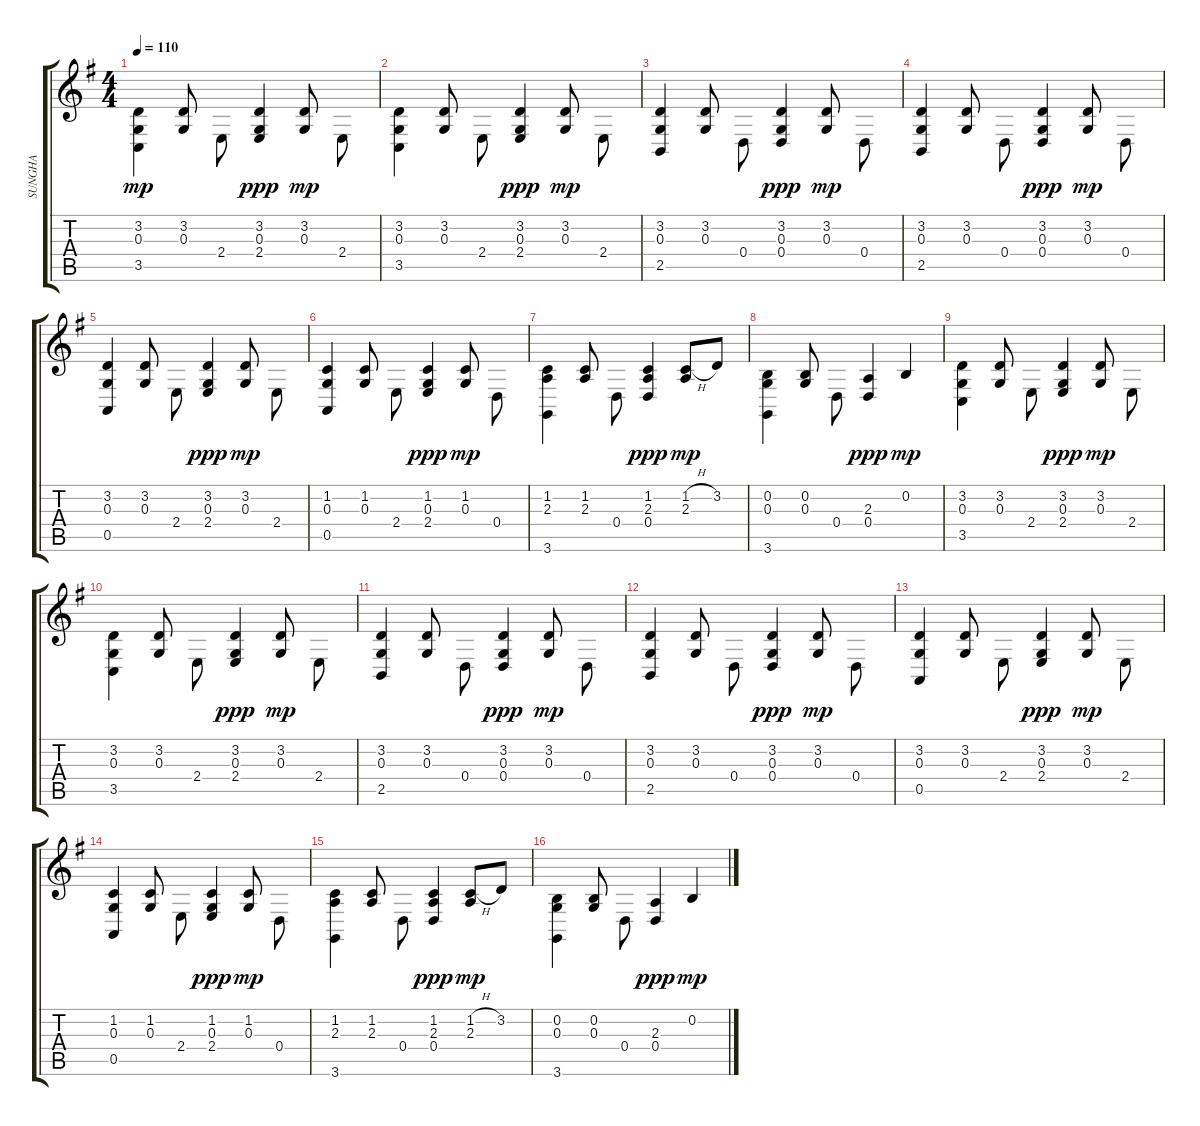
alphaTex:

\track ("SUNGHA" "SUNGHA") {instrument acousticgrandpiano}
\staff {score tabs}
\tuning (E4 B3 G3 D3 A2 E2) {hide}
\ts (4 4)
\tempo 110
\clef g2
\ks g
(3.2 0.3 3.5).4{dy mp instrument acousticgrandpiano beam Down beam split} (3.2 0.3).8{beam Up beam split} 2.4.8{beam Down beam split} (3.2 0.3 2.4).4{dy ppp beam Up} (3.2 0.3).8{dy mp beam Up beam split} 2.4.8{beam Down} |
(3.2 0.3 3.5).4{beam Down beam split} (3.2 0.3).8{beam Up beam split} 2.4.8{beam Down beam split} (3.2 0.3 2.4).4{dy ppp beam Up} (3.2 0.3).8{dy mp beam Up beam split} 2.4.8{beam Down} |
(3.2 0.3 2.5).4{beam Up} (3.2 0.3).8{beam Up beam split} 0.4.8{beam Down beam split} (3.2 0.3 0.4).4{dy ppp beam Up} (3.2 0.3).8{dy mp beam Up beam split} 0.4.8{beam Down} |
(3.2 0.3 2.5).4{beam Up} (3.2 0.3).8{beam Up beam split} 0.4.8{beam Down beam split} (3.2 0.3 0.4).4{dy ppp beam Up} (3.2 0.3).8{dy mp beam Up beam split} 0.4.8{beam Down} |
(3.2 0.3 0.5).4{beam Up} (3.2 0.3).8{beam Up beam split} 2.4.8{beam Down beam split} (3.2 0.3 2.4).4{dy ppp beam Up} (3.2 0.3).8{dy mp beam Up beam split} 2.4.8{beam Down} |
(1.2 0.3 0.5).4{beam Up} (1.2 0.3).8{beam Up beam split} 2.4.8{beam Down beam split} (1.2 0.3 2.4).4{dy ppp beam Up} (1.2 0.3).8{dy mp beam Up beam split} 0.4.8{beam Down} |
(1.2 2.3 3.6).4{beam Down beam split} (1.2 2.3).8{beam Up beam split} 0.4.8{beam Down beam split} (1.2 2.3 0.4).4{dy ppp beam Up} (1.2{h} 2.3).8{dy mp beam Up} 3.2.8{beam Up} |
(0.2 0.3 3.6).4{beam Down beam split} (0.2 0.3).8{beam Up beam split} 0.4.8{beam Down beam split} (2.3 0.4).4{dy ppp beam Up} 0.2.4{dy mp beam Up} |
(3.2 0.3 3.5).4{beam Down beam split} (3.2 0.3).8{beam Up beam split} 2.4.8{beam Down beam split} (3.2 0.3 2.4).4{dy ppp beam Up} (3.2 0.3).8{dy mp beam Up beam split} 2.4.8{beam Down} |
(3.2 0.3 3.5).4{beam Down beam split} (3.2 0.3).8{beam Up beam split} 2.4.8{beam Down beam split} (3.2 0.3 2.4).4{dy ppp beam Up} (3.2 0.3).8{dy mp beam Up beam split} 2.4.8{beam Down} |
(3.2 0.3 2.5).4{beam Up} (3.2 0.3).8{beam Up beam split} 0.4.8{beam Down beam split} (3.2 0.3 0.4).4{dy ppp beam Up} (3.2 0.3).8{dy mp beam Up beam split} 0.4.8{beam Down} |
(3.2 0.3 2.5).4{beam Up} (3.2 0.3).8{beam Up beam split} 0.4.8{beam Down beam split} (3.2 0.3 0.4).4{dy ppp beam Up} (3.2 0.3).8{dy mp beam Up beam split} 0.4.8{beam Down} |
(3.2 0.3 0.5).4{beam Up} (3.2 0.3).8{beam Up beam split} 2.4.8{beam Down beam split} (3.2 0.3 2.4).4{dy ppp beam Up} (3.2 0.3).8{dy mp beam Up beam split} 2.4.8{beam Down} |
(1.2 0.3 0.5).4{beam Up} (1.2 0.3).8{beam Up beam split} 2.4.8{beam Down beam split} (1.2 0.3 2.4).4{dy ppp beam Up} (1.2 0.3).8{dy mp beam Up beam split} 0.4.8{beam Down} |
(1.2 2.3 3.6).4{beam Down beam split} (1.2 2.3).8{beam Up beam split} 0.4.8{beam Down beam split} (1.2 2.3 0.4).4{dy ppp beam Up} (1.2{h} 2.3).8{dy mp beam Up} 3.2.8{beam Up} |
(0.2 0.3 3.6).4{beam Down beam split} (0.2 0.3).8{beam Up beam split} 0.4.8{beam Down beam split} (2.3 0.4).4{dy ppp beam Up} 0.2.4{dy mp beam Up}
